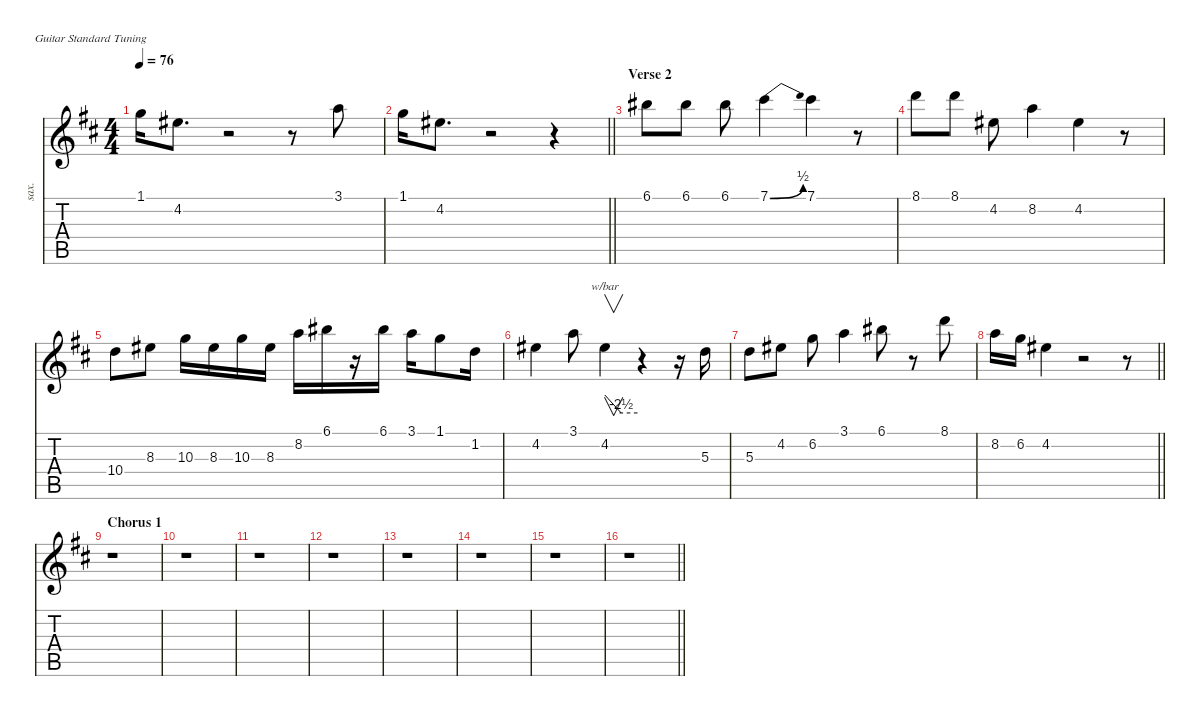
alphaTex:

\defaultSystemsLayout 4
\hideDynamics
\bracketExtendMode nobrackets
\otherSystemsTrackNameOrientation horizontal
\track ("Backup Vocal" "sax.") {mute instrument tenorsax}
\staff {score tabs}
\tuning (E4 B3 G3 D3 A2 E2)
\displaytranspose 14
\ts (4 4)
\tempo 76
\clef g2
\ks d
1.1{acc forcenatural}.16{dy f} 4.2{acc #}.8{d} r.2 r.8 3.1{acc forcenatural}.8 |
\barLineRight lightlight
1.1{acc forcenatural}.16 4.2{acc #}.8{d} r.2 r.4 |
\section ("" "Verse 2")
6.1{acc #}.8 6.1{acc #}.8 6.1{acc #}.8 7.1{be (bend 0 0 9.999999599999999 2) acc #}.4 7.1{acc #}.4 r.8 |
8.1{acc forcenatural}.8 8.1{acc forcenatural}.8 4.2{acc #}.8 8.2{acc forcenatural}.4 4.2{acc #}.4 r.8 |
10.4{acc forcenatural}.8 8.3{acc #}.8 10.3{acc forcenatural}.16 8.3{acc #}.16 10.3{acc forcenatural}.16 8.3{acc #}.16 8.2{acc forcenatural}.16 6.1{acc #}.16 r.16 6.1{acc #}.16 3.1{acc forcenatural}.16 1.1{acc forcenatural}.8 1.2{acc forcenatural}.16 |
4.2{acc #}.4 3.1{acc forcenatural}.8 4.2{acc #}.4{v tbe (custom default 0 0 30 -10 30 -10 60 -10)} r.4 r.16 5.3{acc forcenatural}.16 |
5.3{acc forcenatural}.8 4.2{acc #}.8 6.2{acc forcenatural}.8 3.1{acc forcenatural}.4 6.1{acc #}.8 r.8 8.1{acc forcenatural}.8 |
\barLineRight lightlight
8.2{acc forcenatural}.16 6.2{acc forcenatural}.16 4.2{acc #}.4 r.2 r.8 |
\section ("" "Chorus 1")
r.1 |
r.1 |
r.1 |
r.1 |
r.1 |
r.1 |
r.1 |
\barLineRight lightlight
r.1
